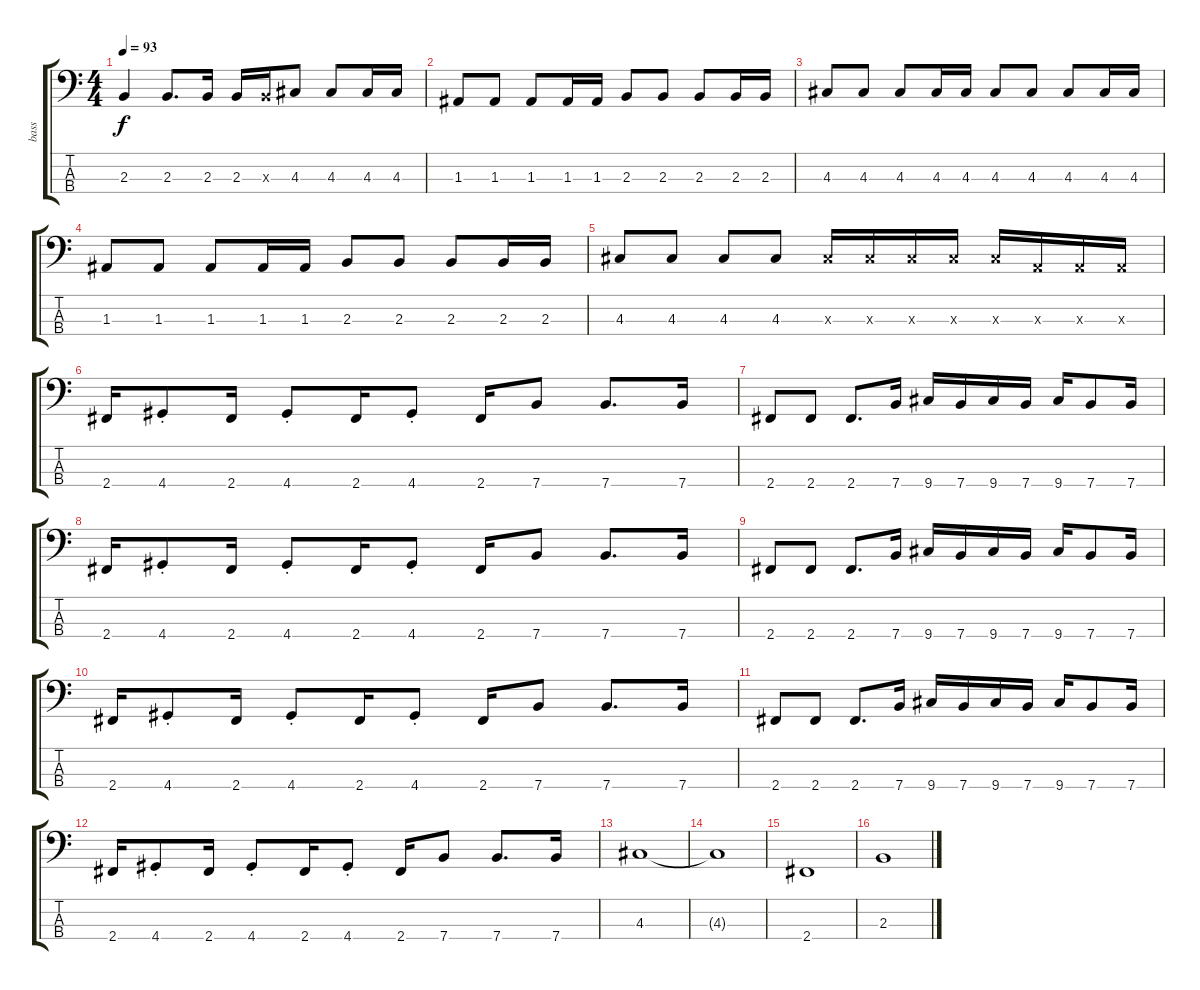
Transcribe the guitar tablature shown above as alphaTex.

\track ("bass" "bass") {instrument electricbassfinger}
\staff {score tabs}
\tuning (G2 D2 A1 E1) {hide}
\ts (4 4)
\tempo 93
\clef f4
\ks c
2.3.4{dy f} 2.3.8{d} 2.3.16 2.3.16 2.3{x}.16 4.3.8 4.3.8 4.3.16 4.3.16 |
1.3.8 1.3.8 1.3.8 1.3.16 1.3.16 2.3.8 2.3.8 2.3.8 2.3.16 2.3.16 |
4.3.8 4.3.8 4.3.8 4.3.16 4.3.16 4.3.8 4.3.8 4.3.8 4.3.16 4.3.16 |
1.3.8 1.3.8 1.3.8 1.3.16 1.3.16 2.3.8 2.3.8 2.3.8 2.3.16 2.3.16 |
4.3.8 4.3.8 4.3.8 4.3.8 4.3{x}.16 4.3{x}.16 4.3{x}.16 4.3{x}.16 4.3{x}.16 0.3{x}.16 0.3{x}.16 0.3{x}.16 |
2.4.16 4.4{st}.8 2.4.16 4.4{st}.8 2.4.16 4.4{st}.8 2.4.16 7.4.8 7.4.8{d} 7.4.16 |
2.4.8 2.4.8 2.4.8{d} 7.4.16 9.4.16 7.4.16 9.4.16 7.4.16 9.4.16 7.4.8 7.4.16 |
2.4.16 4.4{st}.8 2.4.16 4.4{st}.8 2.4.16 4.4{st}.8 2.4.16 7.4.8 7.4.8{d} 7.4.16 |
2.4.8 2.4.8 2.4.8{d} 7.4.16 9.4.16 7.4.16 9.4.16 7.4.16 9.4.16 7.4.8 7.4.16 |
2.4.16 4.4{st}.8 2.4.16 4.4{st}.8 2.4.16 4.4{st}.8 2.4.16 7.4.8 7.4.8{d} 7.4.16 |
2.4.8 2.4.8 2.4.8{d} 7.4.16 9.4.16 7.4.16 9.4.16 7.4.16 9.4.16 7.4.8 7.4.16 |
2.4.16 4.4{st}.8 2.4.16 4.4{st}.8 2.4.16 4.4{st}.8 2.4.16 7.4.8 7.4.8{d} 7.4.16 |
4.3.1 |
4.3{t}.1 |
2.4.1 |
2.3.1
